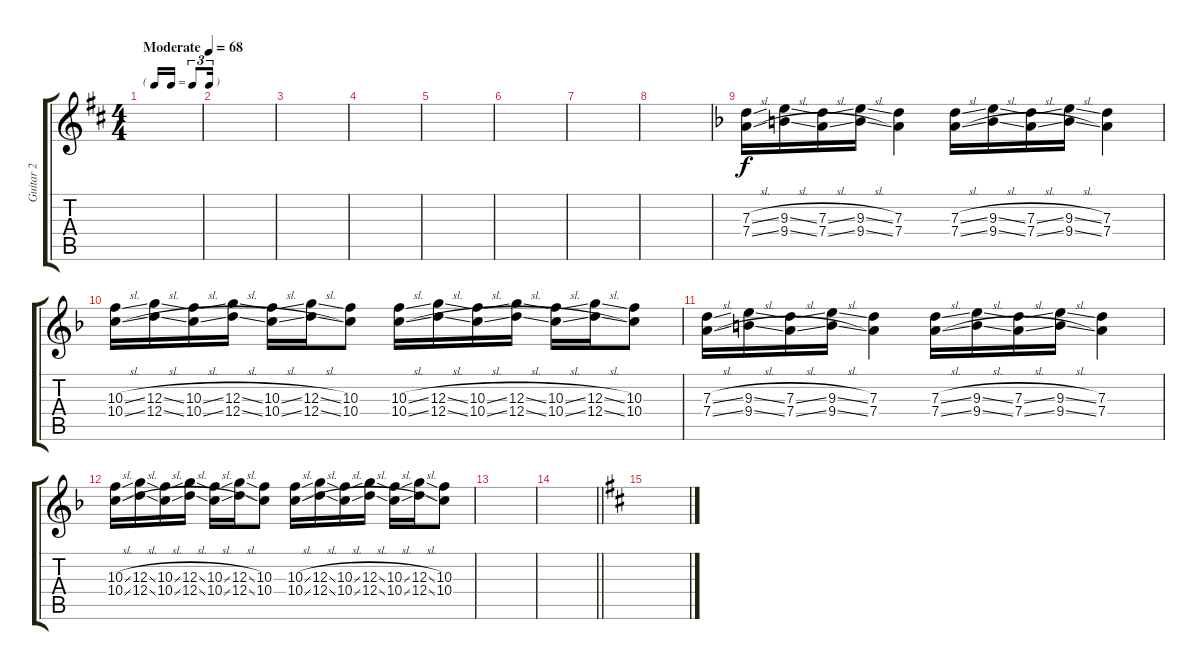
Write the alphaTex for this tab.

\track ("Guitar 2" "Guitar 2") {instrument electricguitarclean}
\staff {score tabs}
\tuning (E4 B3 G3 D3 A2 E2) {hide}
\ts (4 4)
\tf triplet16th
\tempo (68 "Moderate")
\clef g2
\ks d
|
|
|
|
|
|
|
|
\ks f
(7.3{sl} 7.4{sl}).16 (9.3{sl} 9.4{sl}).16 (7.3{sl} 7.4{sl}).16 (9.3{sl} 9.4{sl}).16 (7.3 7.4).4 (7.3{sl} 7.4{sl}).16 (9.3{sl} 9.4{sl}).16 (7.3{sl} 7.4{sl}).16 (9.3{sl} 9.4{sl}).16 (7.3 7.4).4 |
(10.3{sl} 10.4{sl}).16 (12.3{sl} 12.4{sl}).16 (10.3{sl} 10.4{sl}).16 (12.3{sl} 12.4{sl}).16 (10.3{sl} 10.4{sl}).16 (12.3{sl} 12.4{sl}).16 (10.3 10.4).8 (10.3{sl} 10.4{sl}).16 (12.3{sl} 12.4{sl}).16 (10.3{sl} 10.4{sl}).16 (12.3{sl} 12.4{sl}).16 (10.3{sl} 10.4{sl}).16 (12.3{sl} 12.4{sl}).16 (10.3 10.4).8 |
(7.3{sl} 7.4{sl}).16 (9.3{sl} 9.4{sl}).16 (7.3{sl} 7.4{sl}).16 (9.3{sl} 9.4{sl}).16 (7.3 7.4).4 (7.3{sl} 7.4{sl}).16 (9.3{sl} 9.4{sl}).16 (7.3{sl} 7.4{sl}).16 (9.3{sl} 9.4{sl}).16 (7.3 7.4).4 |
(10.3{sl} 10.4{sl}).16 (12.3{sl} 12.4{sl}).16 (10.3{sl} 10.4{sl}).16 (12.3{sl} 12.4{sl}).16 (10.3{sl} 10.4{sl}).16 (12.3{sl} 12.4{sl}).16 (10.3 10.4).8 (10.3{sl} 10.4{sl}).16 (12.3{sl} 12.4{sl}).16 (10.3{sl} 10.4{sl}).16 (12.3{sl} 12.4{sl}).16 (10.3{sl} 10.4{sl}).16 (12.3{sl} 12.4{sl}).16 (10.3 10.4).8 |
|
\barLineRight lightlight
|
\ks d
